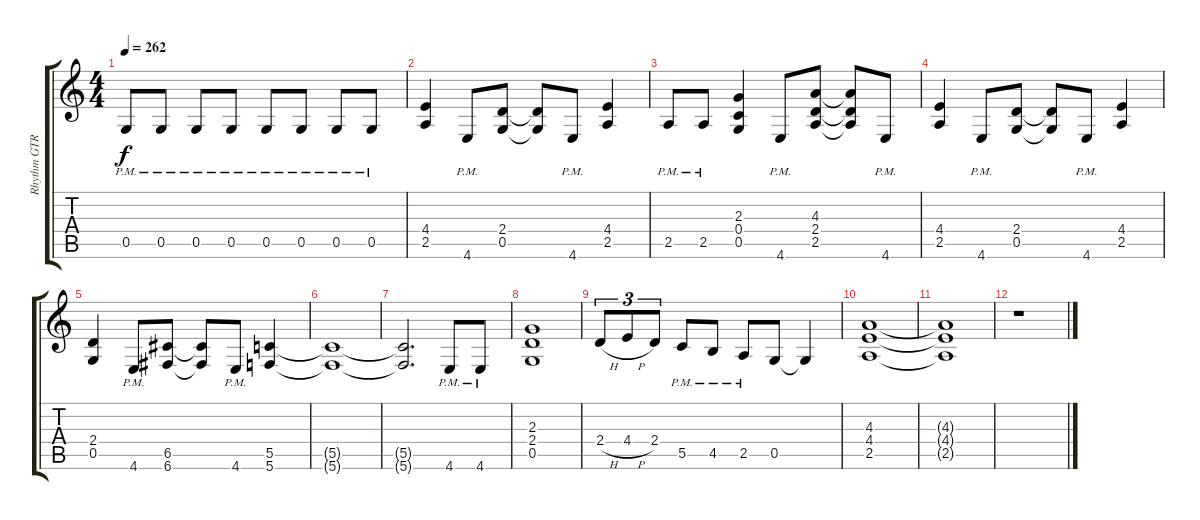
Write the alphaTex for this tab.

\track ("Rhythm GTR 1" "Rhythm GTR") {instrument overdrivenguitar}
\staff {score tabs}
\tuning (D4 A3 F3 C3 G2 C2) {hide}
\ts (4 4)
\tempo 262
\clef g2
\ks aminor
0.5{pm}.8{dy f} 0.5{pm}.8 0.5{pm}.8 0.5{pm}.8 0.5{pm}.8 0.5{pm}.8 0.5{pm}.8 0.5{pm}.8 |
(4.4 2.5).4 4.6{pm}.8 (2.4 0.5).8 (2.4{t} 0.5{t}).8 4.6{pm}.8 (4.4 2.5).4 |
2.5{pm}.8 2.5{pm}.8 (2.3 0.4 0.5).4 4.6{pm}.8 (4.3 2.4 2.5).8 (4.3{t} 2.4{t} 2.5{t}).8 4.6{pm}.8 |
(4.4 2.5).4 4.6{pm}.8 (2.4 0.5).8 (2.4{t} 0.5{t}).8 4.6{pm}.8 (4.4 2.5).4 |
(2.4 0.5).4 4.6{pm}.8 (6.5 6.6).8 (6.5{t} 6.6{t}).8 4.6{pm}.8 (5.5 5.6).4 |
(5.5{t} 5.6{t}).1 |
(5.5{t} 5.6{t}).2{d} 4.6{pm}.8 4.6{pm}.8 |
(2.3 2.4 0.5).1 |
2.4{h}.8{tu (3 2)} 4.4{h}.8{tu (3 2)} 2.4.8{tu (3 2)} 5.5{pm}.8 4.5{pm}.8 2.5{pm}.8 0.5.8 0.5{t}.4 |
(4.3 4.4 2.5).1 |
(4.3{t} 4.4{t} 2.5{t}).1 |
r.1
